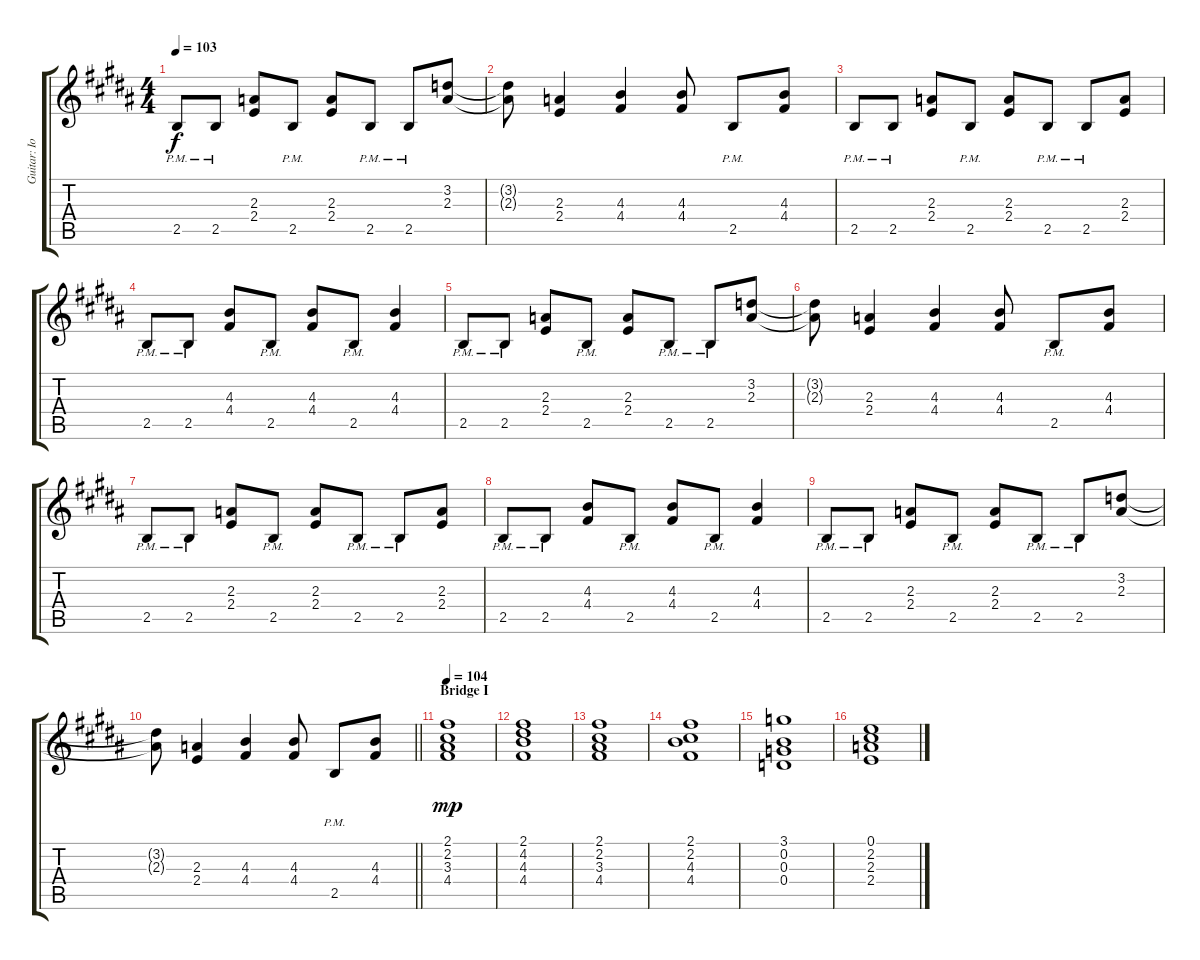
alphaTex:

\track ("Guitar: Iommi" "Guitar: Io") {instrument distortionguitar}
\staff {score tabs}
\tuning (E4 B3 G3 D3 A2 E2) {hide}
\ts (4 4)
\tempo 103
\clef g2
\ks b
2.5{pm}.8{dy f} 2.5{pm}.8 (2.3 2.4).8 2.5{pm}.8 (2.3 2.4).8 2.5{pm}.8 2.5{pm}.8 (3.2 2.3).8 |
(3.2{t} 2.3{t}).8 (2.3 2.4).4 (4.3 4.4).4 (4.3 4.4).8 2.5{pm}.8 (4.3 4.4).8 |
2.5{pm}.8 2.5{pm}.8 (2.3 2.4).8 2.5{pm}.8 (2.3 2.4).8 2.5{pm}.8 2.5{pm}.8 (2.3 2.4).8 |
2.5{pm}.8 2.5{pm}.8 (4.3 4.4).8 2.5{pm}.8 (4.3 4.4).8 2.5{pm}.8 (4.3 4.4).4 |
2.5{pm}.8 2.5{pm}.8 (2.3 2.4).8 2.5{pm}.8 (2.3 2.4).8 2.5{pm}.8 2.5{pm}.8 (3.2 2.3).8 |
(3.2{t} 2.3{t}).8 (2.3 2.4).4 (4.3 4.4).4 (4.3 4.4).8 2.5{pm}.8 (4.3 4.4).8 |
2.5{pm}.8 2.5{pm}.8 (2.3 2.4).8 2.5{pm}.8 (2.3 2.4).8 2.5{pm}.8 2.5{pm}.8 (2.3 2.4).8 |
2.5{pm}.8 2.5{pm}.8 (4.3 4.4).8 2.5{pm}.8 (4.3 4.4).8 2.5{pm}.8 (4.3 4.4).4 |
2.5{pm}.8 2.5{pm}.8 (2.3 2.4).8 2.5{pm}.8 (2.3 2.4).8 2.5{pm}.8 2.5{pm}.8 (3.2 2.3).8 |
\barLineRight lightlight
(3.2{t} 2.3{t}).8 (2.3 2.4).4 (4.3 4.4).4 (4.3 4.4).8 2.5{pm}.8 (4.3 4.4).8 |
\section ("" "Bridge I")
\tempo 104
(2.1 2.2 3.3 4.4).1{dy mp} |
(2.1 4.2 4.3 4.4).1 |
(2.1 2.2 3.3 4.4).1 |
(2.1 2.2 4.3 4.4).1 |
(3.1 0.2 0.3 0.4).1 |
(0.1 2.2 2.3 2.4).1
